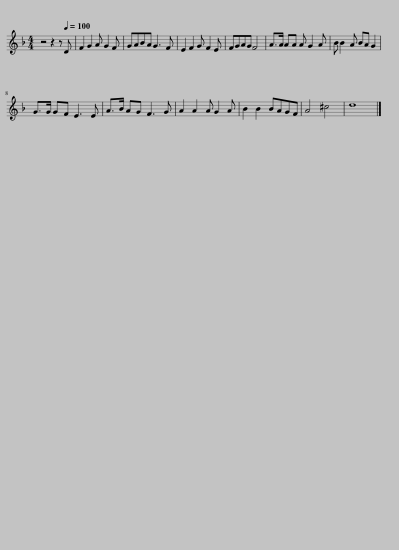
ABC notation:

X:1
L:1/8
M:4/4
I:linebreak $
K:F
V:1 treble
V:1
 z4 z2 z[Q:1/4=100] D | F2 G2 A G2 F | GABA G3 F | E2 F2 G F2 E | FGAG F4 | %5
 A>A AA A G2 A | B B2 A BA G2 |$ G>G GF E3 E | A>B AG F3 G | A2 A2 A G2 A | %10
 B2 B2 BAGF | A4 ^c4 | d8 |] %13
